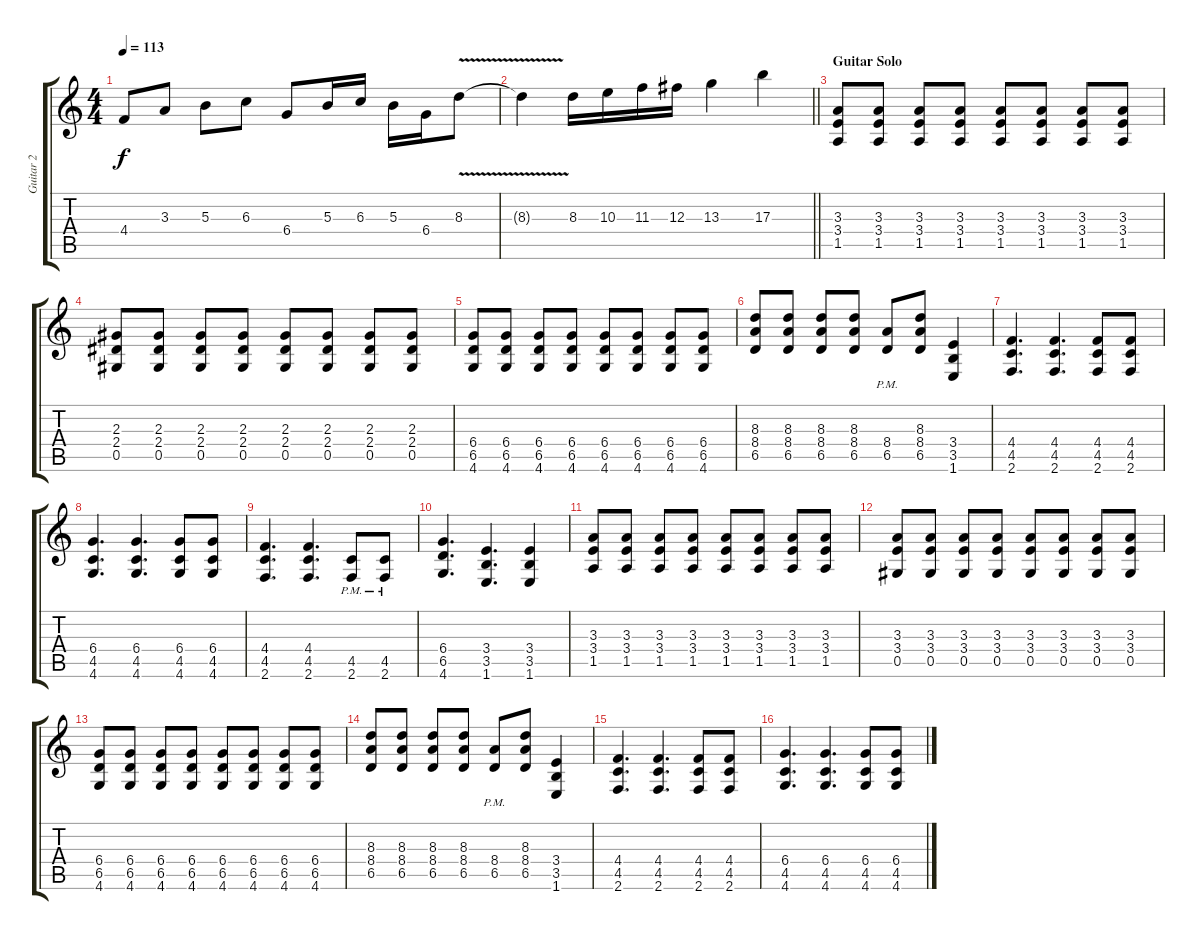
\track ("Guitar 2" "Guitar 2") {instrument overdrivenguitar}
\staff {score tabs}
\tuning (Eb4 Bb3 Gb3 Db3 Ab2 Eb2) {hide}
\ts (4 4)
\tempo 113
\clef g2
\ks c
4.4.8{dy f} 3.3.8 5.3.8 6.3.8 6.4.8 5.3.16 6.3.16 5.3.16 6.4.16 8.3{v}.8 |
\barLineRight lightlight
8.3{t}.4 8.3.16 10.3.16 11.3.16 12.3.16 13.3.4 17.3.4 |
\section ("" "Guitar Solo")
(3.3 3.4 1.5).8{volume 10} (3.3 3.4 1.5).8 (3.3 3.4 1.5).8 (3.3 3.4 1.5).8 (3.3 3.4 1.5).8 (3.3 3.4 1.5).8 (3.3 3.4 1.5).8 (3.3 3.4 1.5).8 |
(2.3 2.4 0.5).8 (2.3 2.4 0.5).8 (2.3 2.4 0.5).8 (2.3 2.4 0.5).8 (2.3 2.4 0.5).8 (2.3 2.4 0.5).8 (2.3 2.4 0.5).8 (2.3 2.4 0.5).8 |
(6.4 6.5 4.6).8 (6.4 6.5 4.6).8 (6.4 6.5 4.6).8 (6.4 6.5 4.6).8 (6.4 6.5 4.6).8 (6.4 6.5 4.6).8 (6.4 6.5 4.6).8 (6.4 6.5 4.6).8 |
(8.3 8.4 6.5).8 (8.3 8.4 6.5).8 (8.3 8.4 6.5).8 (8.3 8.4 6.5).8 (8.4{pm} 6.5{pm}).8 (8.3 8.4 6.5).8 (3.4 3.5 1.6).4 |
(4.4 4.5 2.6).4{d} (4.4 4.5 2.6).4{d} (4.4 4.5 2.6).8 (4.4 4.5 2.6).8 |
(6.4 4.5 4.6).4{d} (6.4 4.5 4.6).4{d} (6.4 4.5 4.6).8 (6.4 4.5 4.6).8 |
(4.4 4.5 2.6).4{d} (4.4 4.5 2.6).4{d} (4.5{pm} 2.6{pm}).8 (4.5{pm} 2.6{pm}).8 |
(6.4 6.5 4.6).4{d} (3.4 3.5 1.6).4{d} (3.4 3.5 1.6).4 |
(3.3 3.4 1.5).8 (3.3 3.4 1.5).8 (3.3 3.4 1.5).8 (3.3 3.4 1.5).8 (3.3 3.4 1.5).8 (3.3 3.4 1.5).8 (3.3 3.4 1.5).8 (3.3 3.4 1.5).8 |
(3.3 3.4 0.5).8 (3.3 3.4 0.5).8 (3.3 3.4 0.5).8 (3.3 3.4 0.5).8 (3.3 3.4 0.5).8 (3.3 3.4 0.5).8 (3.3 3.4 0.5).8 (3.3 3.4 0.5).8 |
(6.4 6.5 4.6).8 (6.4 6.5 4.6).8 (6.4 6.5 4.6).8 (6.4 6.5 4.6).8 (6.4 6.5 4.6).8 (6.4 6.5 4.6).8 (6.4 6.5 4.6).8 (6.4 6.5 4.6).8 |
(8.3 8.4 6.5).8 (8.3 8.4 6.5).8 (8.3 8.4 6.5).8 (8.3 8.4 6.5).8 (8.4{pm} 6.5{pm}).8 (8.3 8.4 6.5).8 (3.4 3.5 1.6).4 |
(4.4 4.5 2.6).4{d} (4.4 4.5 2.6).4{d} (4.4 4.5 2.6).8 (4.4 4.5 2.6).8 |
(6.4 4.5 4.6).4{d} (6.4 4.5 4.6).4{d} (6.4 4.5 4.6).8 (6.4 4.5 4.6).8
